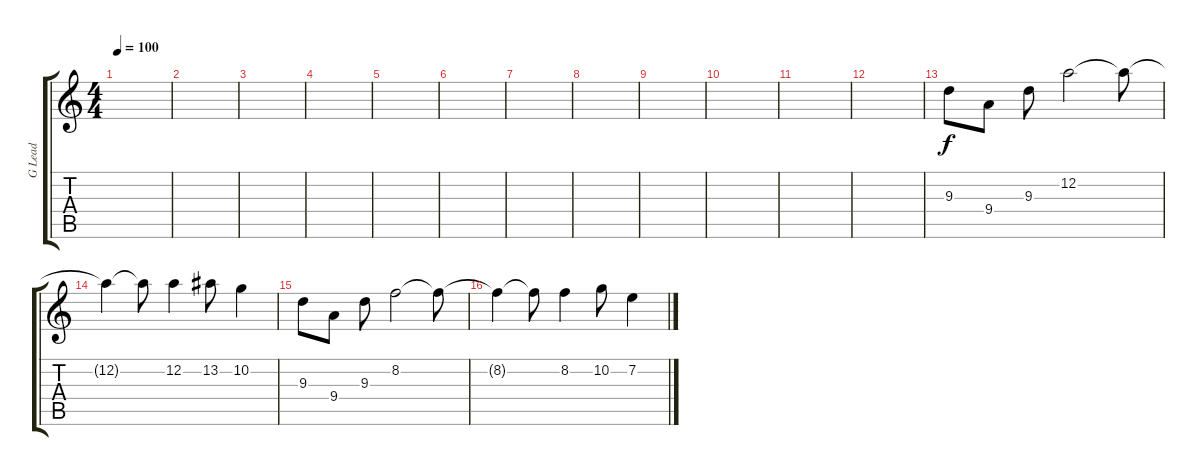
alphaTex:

\track ("G Lead" "G Lead") {instrument distortionguitar}
\staff {score tabs}
\tuning (D4 A3 F3 C3 G2 C2) {hide}
\ts (4 4)
\tempo 100
\clef g2
\ks c
|
|
|
|
|
|
|
|
|
|
|
|
9.3.8 9.4.8 9.3.8 12.2.2 12.2{t}.8 |
12.2{t}.4 12.2{t}.8 12.2.4 13.2.8 10.2.4 |
9.3.8 9.4.8 9.3.8 8.2.2 8.2{t}.8 |
8.2{t}.4 8.2{t}.8 8.2.4 10.2.8 7.2.4
